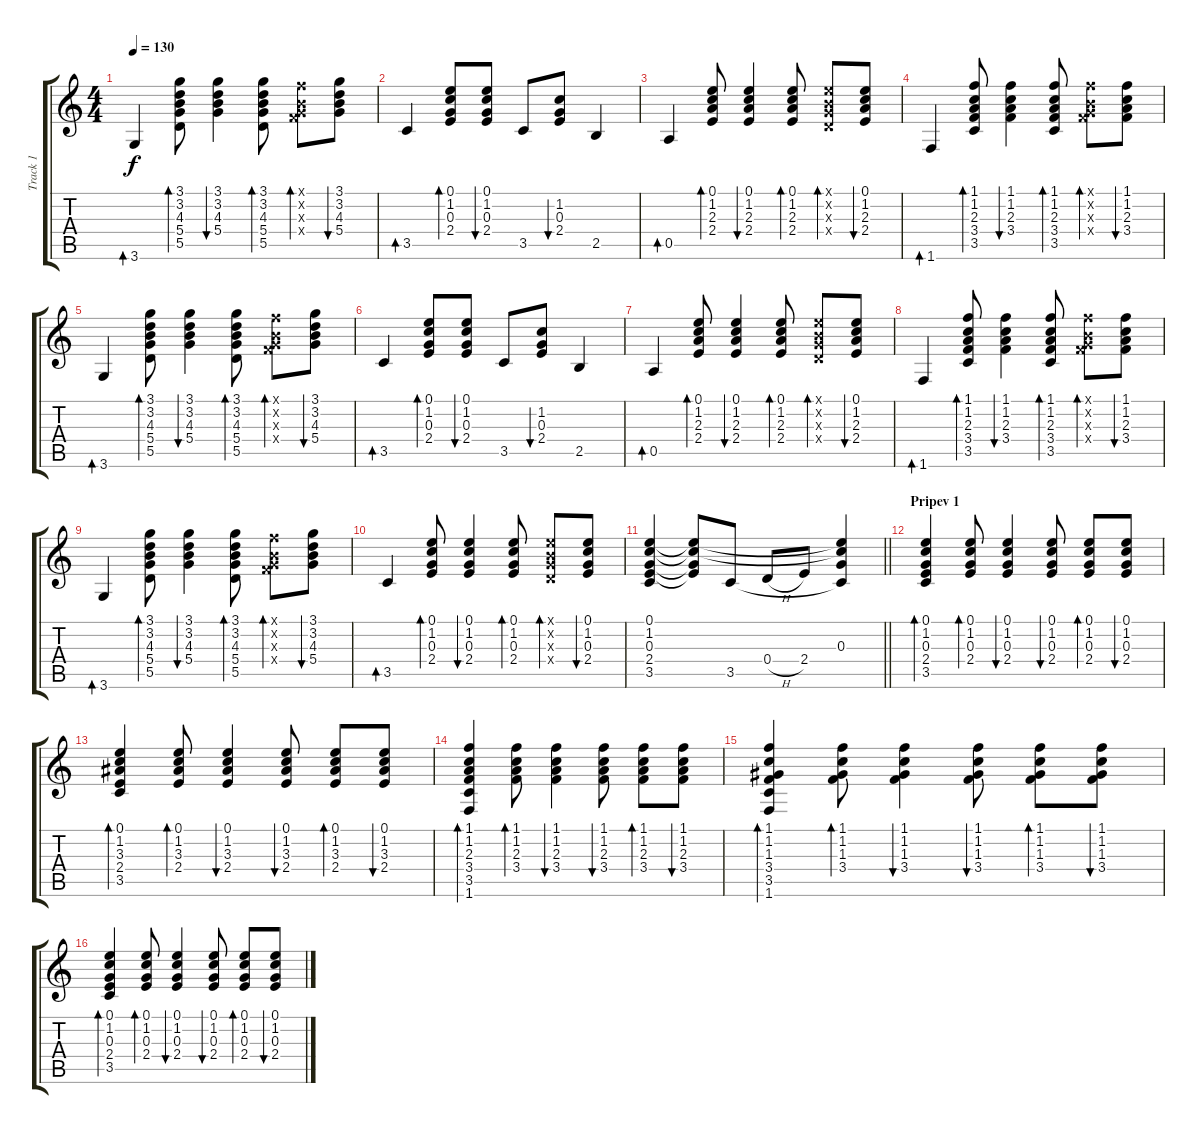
\track ("Track 1" "Track 1") {instrument acousticguitarsteel}
\staff {score tabs}
\tuning (E4 B3 G3 D3 A2 E2) {hide}
\ts (4 4)
\tempo 130
\clef g2
\ks c
3.6.4{bd 60 dy f} (3.1 3.2 4.3 5.4 5.5).8{bd 60} (3.1 3.2 4.3 5.4).4{bu 60} (3.1 3.2 4.3 5.4 5.5).8{bd 60} (1.1{x} 0.2{x} 0.3{x} 3.4{x}).8{bd 60} (3.1 3.2 4.3 5.4).8{bu 60} |
3.5.4{bd 60} (0.1 1.2 0.3 2.4).8{bd 60} (0.1 1.2 0.3 2.4).8{bu 60} 3.5.8 (1.2 0.3 2.4).8{bu 60} 2.5.4 |
0.5.4{bd 60} (0.1 1.2 2.3 2.4).8{bd 60} (0.1 1.2 2.3 2.4).4{bu 60} (0.1 1.2 2.3 2.4).8{bd 60} (0.1{x} 0.2{x} 0.3{x} 0.4{x}).8{bd 60} (0.1 1.2 2.3 2.4).8{bu 60} |
1.6.4{bd 60} (1.1 1.2 2.3 3.4 3.5).8{bd 60} (1.1 1.2 2.3 3.4).4{bu 60} (1.1 1.2 2.3 3.4 3.5).8{bd 60} (1.1{x} 0.2{x} 0.3{x} 3.4{x}).8{bd 60} (1.1 1.2 2.3 3.4).8{bu 60} |
3.6.4{bd 60} (3.1 3.2 4.3 5.4 5.5).8{bd 60} (3.1 3.2 4.3 5.4).4{bu 60} (3.1 3.2 4.3 5.4 5.5).8{bd 60} (1.1{x} 0.2{x} 0.3{x} 3.4{x}).8{bd 60} (3.1 3.2 4.3 5.4).8{bu 60} |
3.5.4{bd 60} (0.1 1.2 0.3 2.4).8{bd 60} (0.1 1.2 0.3 2.4).8{bu 60} 3.5.8 (1.2 0.3 2.4).8{bu 60} 2.5.4 |
0.5.4{bd 60} (0.1 1.2 2.3 2.4).8{bd 60} (0.1 1.2 2.3 2.4).4{bu 60} (0.1 1.2 2.3 2.4).8{bd 60} (0.1{x} 0.2{x} 0.3{x} 0.4{x}).8{bd 60} (0.1 1.2 2.3 2.4).8{bu 60} |
1.6.4{bd 60} (1.1 1.2 2.3 3.4 3.5).8{bd 60} (1.1 1.2 2.3 3.4).4{bu 60} (1.1 1.2 2.3 3.4 3.5).8{bd 60} (1.1{x} 0.2{x} 0.3{x} 3.4{x}).8{bd 60} (1.1 1.2 2.3 3.4).8{bu 60} |
3.6.4{bd 60} (3.1 3.2 4.3 5.4 5.5).8{bd 60} (3.1 3.2 4.3 5.4).4{bu 60} (3.1 3.2 4.3 5.4 5.5).8{bd 60} (1.1{x} 0.2{x} 0.3{x} 3.4{x}).8{bd 60} (3.1 3.2 4.3 5.4).8{bu 60} |
3.5.4{bd 60} (0.1 1.2 0.3 2.4).8{bd 60} (0.1 1.2 0.3 2.4).4{bu 60} (0.1 1.2 0.3 2.4).8{bd 60} (0.1{x} 0.2{x} 0.3{x} 0.4{x}).8{bd 60} (0.1 1.2 0.3 2.4).8{bu 60} |
\barLineRight lightlight
(0.1 1.2 0.3 2.4 3.5).4 (0.1{t} 1.2{t} 0.3{t} 2.4{t}).8 3.5.8 0.4{h}.8 2.4.8 (0.1{t} 1.2{t} 0.3 3.5{t}).4 |
\section ("" "Pripev 1")
(0.1 1.2 0.3 2.4 3.5).4{bd 60} (0.1 1.2 0.3 2.4).8{bd 60} (0.1 1.2 0.3 2.4).4{bu 60} (0.1 1.2 0.3 2.4).8{bu 60} (0.1 1.2 0.3 2.4).8{bd 60} (0.1 1.2 0.3 2.4).8{bu 60} |
(0.1 1.2 3.3 2.4 3.5).4{bd 60} (0.1 1.2 3.3 2.4).8{bd 60} (0.1 1.2 3.3 2.4).4{bu 60} (0.1 1.2 3.3 2.4).8{bu 60} (0.1 1.2 3.3 2.4).8{bd 60} (0.1 1.2 3.3 2.4).8{bu 60} |
(1.1 1.2 2.3 3.4 3.5 1.6).4{bd 60} (1.1 1.2 2.3 3.4).8{bd 60} (1.1 1.2 2.3 3.4).4{bu 60} (1.1 1.2 2.3 3.4).8{bu 60} (1.1 1.2 2.3 3.4).8{bd 60} (1.1 1.2 2.3 3.4).8{bu 60} |
(1.1 1.2 1.3 3.4 3.5 1.6).4{bd 60} (1.1 1.2 1.3 3.4).8{bd 60} (1.1 1.2 1.3 3.4).4{bu 60} (1.1 1.2 1.3 3.4).8{bu 60} (1.1 1.2 1.3 3.4).8{bd 60} (1.1 1.2 1.3 3.4).8{bu 60} |
(0.1 1.2 0.3 2.4 3.5).4{bd 60} (0.1 1.2 0.3 2.4).8{bd 60} (0.1 1.2 0.3 2.4).4{bu 60} (0.1 1.2 0.3 2.4).8{bu 60} (0.1 1.2 0.3 2.4).8{bd 60} (0.1 1.2 0.3 2.4).8{bu 60}
